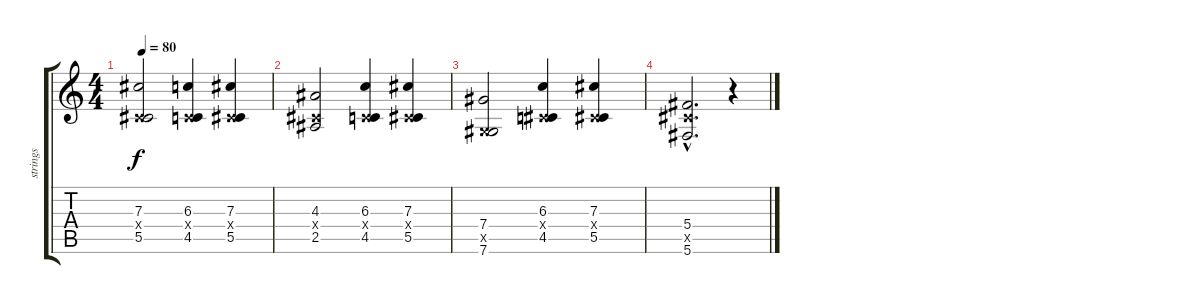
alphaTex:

\track ("strings" "strings") {instrument contrabass}
\staff {score tabs}
\tuning (Eb4 Bb3 Gb3 Db3 Ab2 Db2) {hide}
\ts (4 4)
\tempo 80
\clef g2
\ks c
(7.3 0.4{x} 5.5).2{dy f instrument contrabass} (6.3 0.4{x} 4.5).4 (7.3 0.4{x} 5.5).4 |
(4.3 0.4{x} 2.5).2 (6.3 0.4{x} 4.5).4 (7.3 0.4{x} 5.5).4 |
(7.4 0.5{x} 7.6).2 (6.3 0.4{x} 4.5).4 (7.3 0.4{x} 5.5).4 |
(5.4{hac} 5.5{hac x} 5.6{hac}).2{d} r.4
